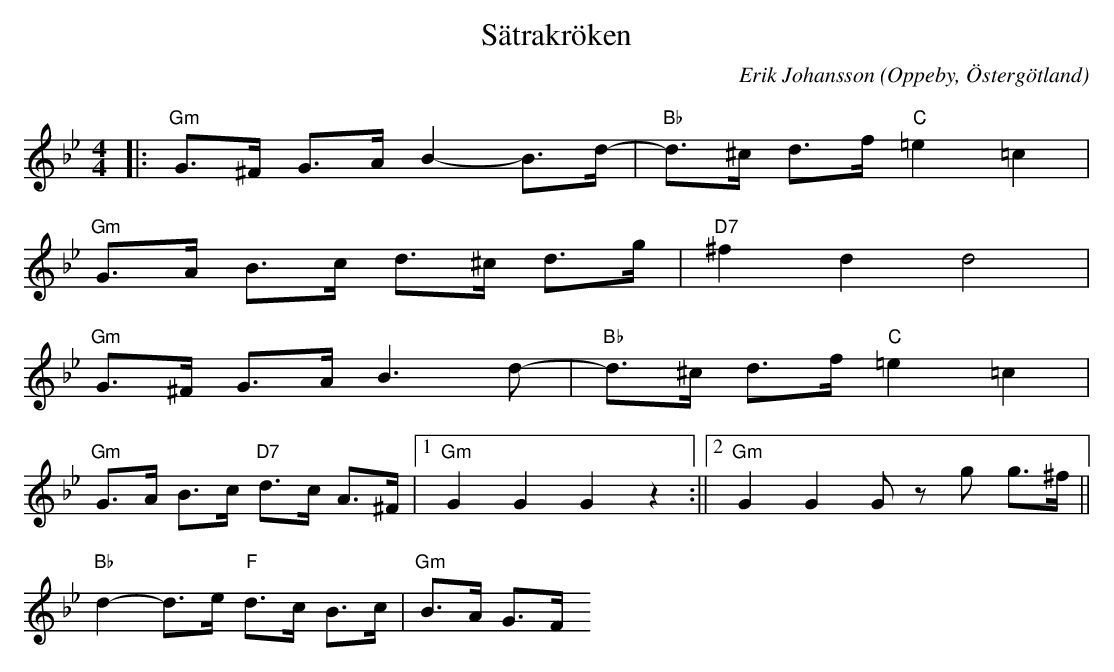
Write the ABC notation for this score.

X:1
T:Sätrakröken
C:Erik Johansson
O:Oppeby, Östergötland
Q:130
M:4/4
L:1/8
K:Gm
|:"Gm"G>^F G>A B2-B>d-|"Bb" d>^c d>f"C" =e2 =c2|
  "Gm"G>A B>c d>^c d>g|"D7" ^f2 d2 d4 |
  "Gm"G>^F G>A B3 d-|"Bb" d>^c d>f"C" =e2 =c2|
  "Gm"G>A B>c "D7"d>c A>^F|1"Gm" G2 G2 G2 z2 :||2 "Gm" G2 G2 G z g g>^f ||
  "Bb" d2-d>e "F" d>c B>c | "Gm" B>A G>F  "Eb"
